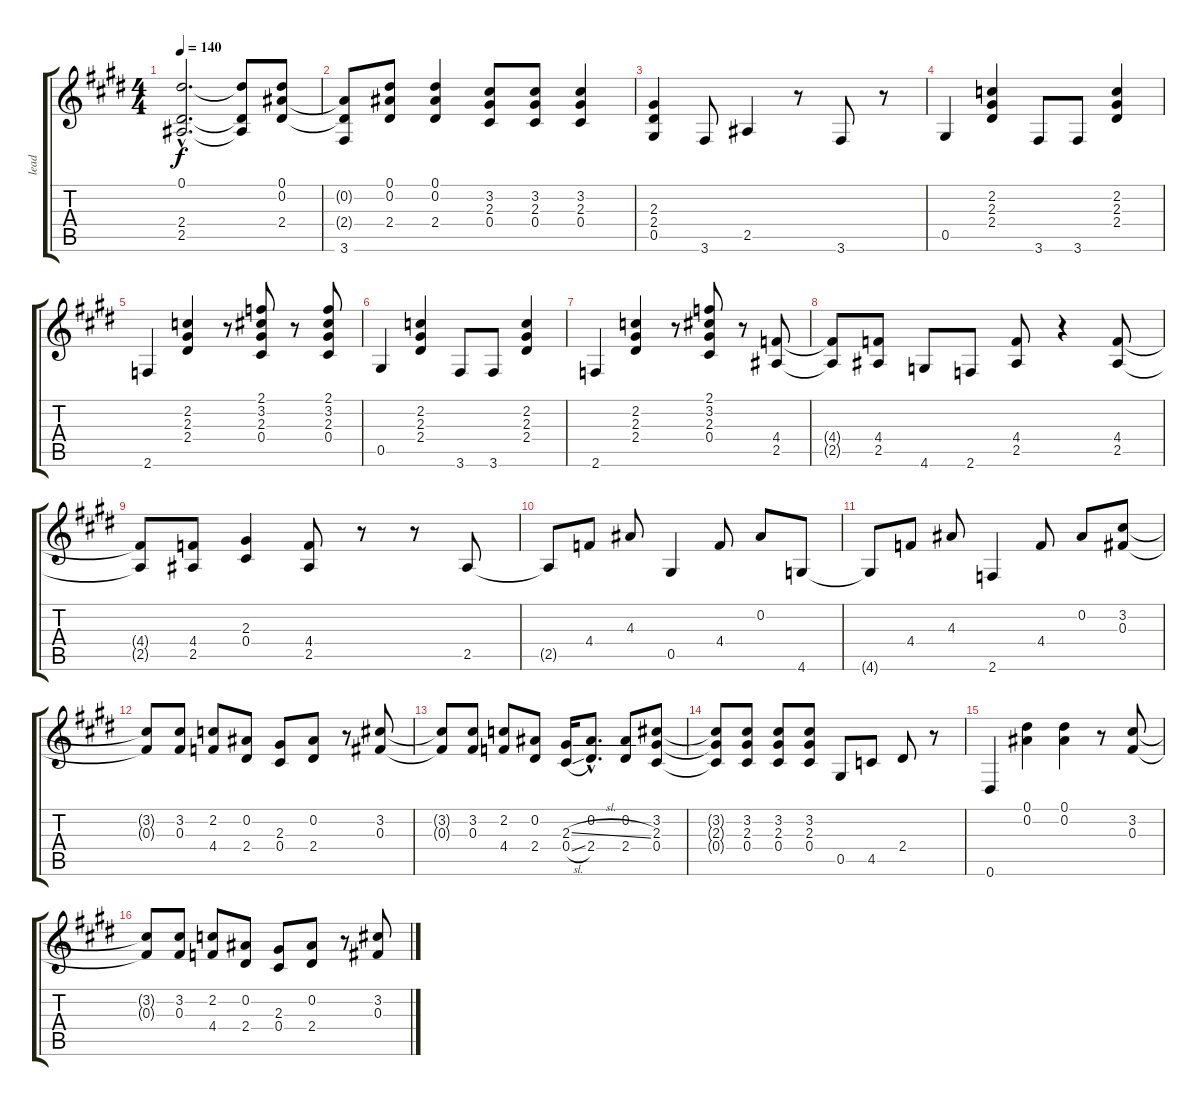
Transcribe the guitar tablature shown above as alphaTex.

\track ("lead" "lead") {instrument overdrivenguitar}
\staff {score tabs}
\tuning (Eb4 Bb3 Gb3 Db3 Ab2 Eb2) {hide}
\ts (4 4)
\tempo 140
\clef g2
\ks e
(0.1{hac t} 2.4{hac t} 2.5{hac t}).2{d dy f} (0.1{t} 2.4{t} 2.5{t}).8 (0.1 0.2 2.4).8 |
(0.2{t} 2.4{t} 3.6{t}).8 (0.1 0.2 2.4).8 (0.1 0.2 2.4).4 (3.2 2.3 0.4).8 (3.2 2.3 0.4).8 (3.2 2.3 0.4).4 |
(2.3 2.4 0.5).4 3.6.8 2.5.4 r.8 3.6.8 r.8 |
0.5.4 (2.2 2.3 2.4).4 3.6.8 3.6.8 (2.2 2.3 2.4).4 |
2.6.4 (2.2 2.3 2.4).4 r.8 (2.1 3.2 2.3 0.4).8 r.8 (2.1 3.2 2.3 0.4).8 |
0.5.4 (2.2 2.3 2.4).4 3.6.8 3.6.8 (2.2 2.3 2.4).4 |
2.6.4 (2.2 2.3 2.4).4 r.8 (2.1 3.2 2.3 0.4).8 r.8 (4.4 2.5).8 |
(4.4{t} 2.5{t}).8 (4.4 2.5).8 4.6.8 2.6.8 (4.4 2.5).8 r.4 (4.4 2.5).8 |
(4.4{t} 2.5{t}).8 (4.4 2.5).8 (2.3 0.4).4 (4.4 2.5).8 r.8 r.8 2.5.8 |
2.5{t}.8 4.4.8 4.3.8 0.5.4 4.4.8 0.2.8 4.6.8 |
4.6{t}.8 4.4.8 4.3.8 2.6.4 4.4.8 0.2.8 (3.2 0.3).8 |
(3.2{t} 0.3{t}).8 (3.2 0.3).8 (2.2 4.4).8 (0.2 2.4).8 (2.3 0.4).8 (0.2 2.4).8 r.8 (3.2 0.3).8 |
(3.2{t} 0.3{t}).8 (3.2 0.3).8 (2.2 4.4).8 (0.2 2.4).8 (2.3{sl} 0.4{sl}).16 (0.2{hac} 2.4{hac}).8{d} (0.2 2.4).8 (3.2 2.3 0.4).8 |
(3.2{t} 2.3{t} 0.4{t}).8 (3.2 2.3 0.4).8 (3.2 2.3 0.4).8 (3.2 2.3 0.4).8 0.5.8 4.5.8 2.4.8 r.8 |
0.6.4 (0.1 0.2).4 (0.1 0.2).4 r.8 (3.2 0.3).8 |
(3.2{t} 0.3{t}).8 (3.2 0.3).8 (2.2 4.4).8 (0.2 2.4).8 (2.3 0.4).8 (0.2 2.4).8 r.8 (3.2 0.3).8
